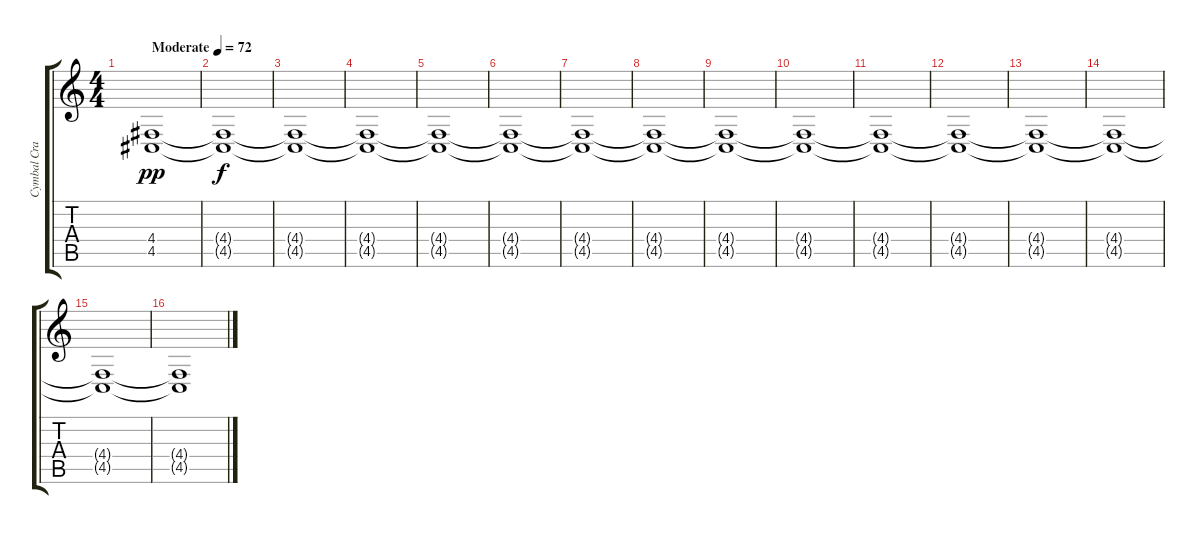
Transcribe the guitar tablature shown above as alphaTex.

\track ("Cymbal Crashes" "Cymbal Cra") {instrument lead3calliope}
\staff {score tabs}
\tuning (E4 B3 G3 D3 A2 E2) {hide}
\ts (4 4)
\tempo (72 "Moderate")
\clef g2
\ks c
(4.4 4.5).1{dy pp instrument lead3calliope} |
(4.4{t} 4.5{t}).1{dy f} |
(4.4{t} 4.5{t}).1 |
(4.4{t} 4.5{t}).1 |
(4.4{t} 4.5{t}).1 |
(4.4{t} 4.5{t}).1 |
(4.4{t} 4.5{t}).1 |
(4.4{t} 4.5{t}).1 |
(4.4{t} 4.5{t}).1 |
(4.4{t} 4.5{t}).1 |
(4.4{t} 4.5{t}).1 |
(4.4{t} 4.5{t}).1 |
(4.4{t} 4.5{t}).1 |
(4.4{t} 4.5{t}).1 |
(4.4{t} 4.5{t}).1 |
(4.4{t} 4.5{t}).1
